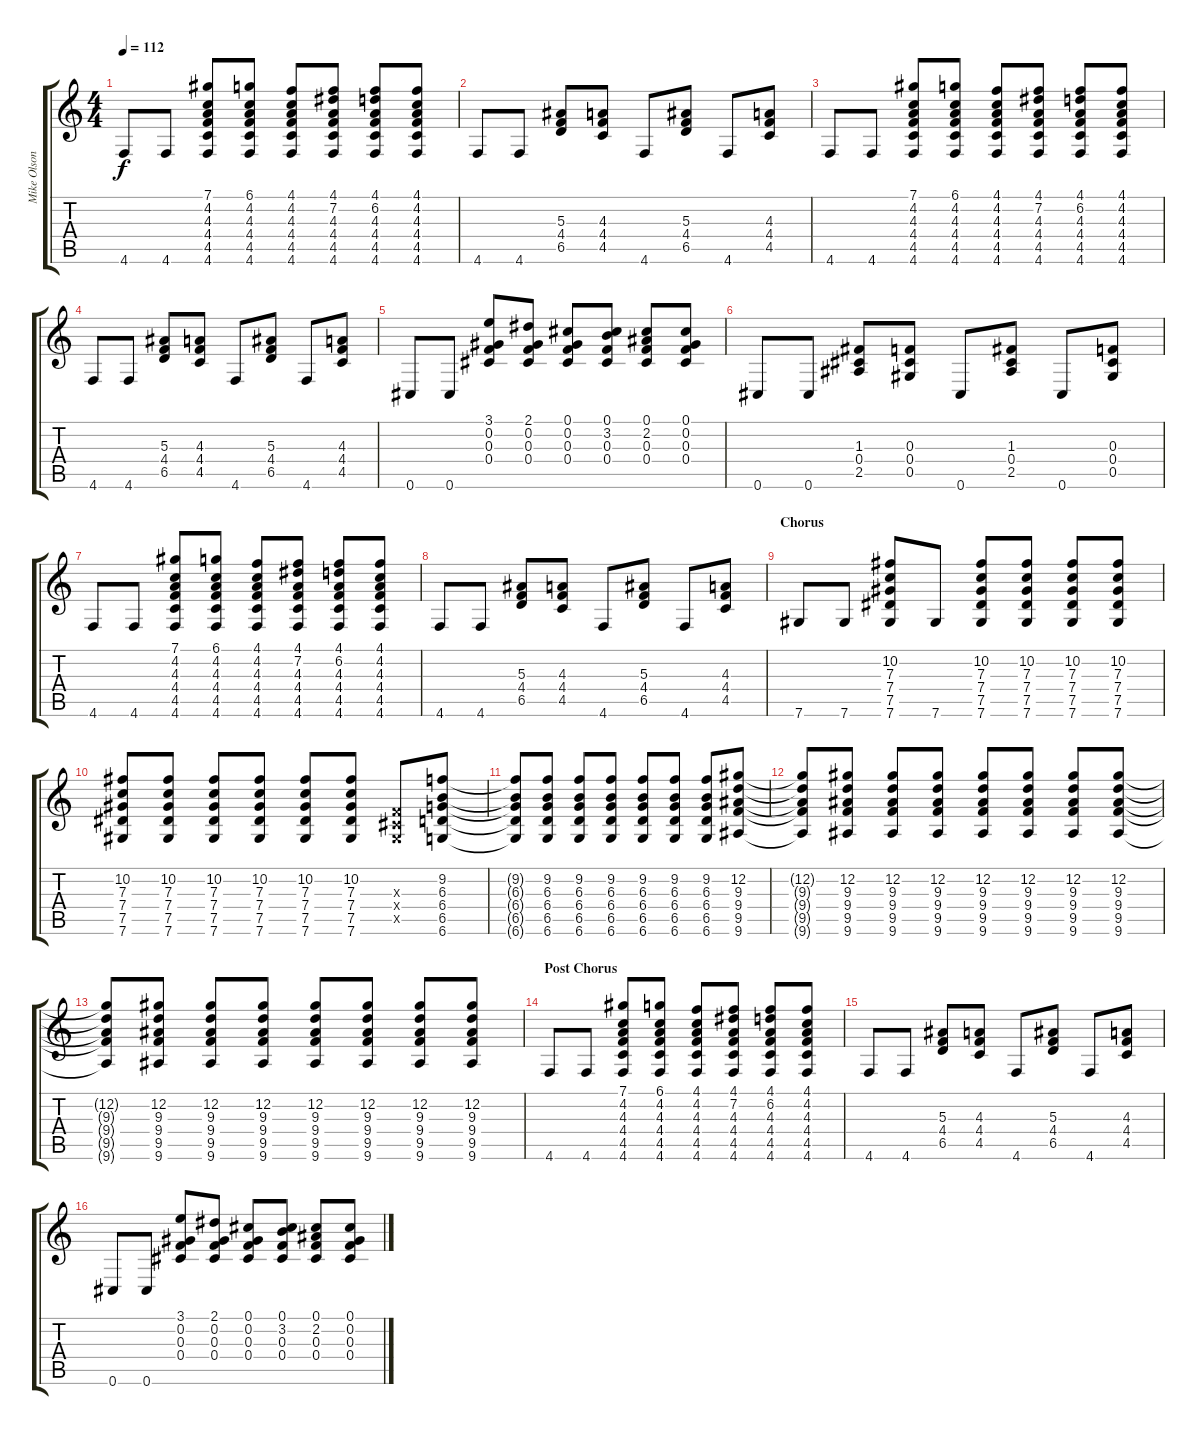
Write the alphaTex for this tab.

\track ("Mike Olson" "Mike Olson") {instrument acousticguitarsteel}
\staff {score tabs}
\tuning (Db4 Ab3 F3 Db3 Ab2 Db2) {hide}
\ts (4 4)
\tempo 112
\clef g2
\ks c
4.6.8{dy f} 4.6.8 (7.1 4.2 4.3 4.4 4.5 4.6).8 (6.1 4.2 4.3 4.4 4.5 4.6).8 (4.1 4.2 4.3 4.4 4.5 4.6).8 (4.1 7.2 4.3 4.4 4.5 4.6).8 (4.1 6.2 4.3 4.4 4.5 4.6).8 (4.1 4.2 4.3 4.4 4.5 4.6).8 |
4.6.8 4.6.8 (5.3 4.4 6.5).8 (4.3 4.4 4.5).8 4.6.8 (5.3 4.4 6.5).8 4.6.8 (4.3 4.4 4.5).8 |
4.6.8 4.6.8 (7.1 4.2 4.3 4.4 4.5 4.6).8 (6.1 4.2 4.3 4.4 4.5 4.6).8 (4.1 4.2 4.3 4.4 4.5 4.6).8 (4.1 7.2 4.3 4.4 4.5 4.6).8 (4.1 6.2 4.3 4.4 4.5 4.6).8 (4.1 4.2 4.3 4.4 4.5 4.6).8 |
4.6.8 4.6.8 (5.3 4.4 6.5).8 (4.3 4.4 4.5).8 4.6.8 (5.3 4.4 6.5).8 4.6.8 (4.3 4.4 4.5).8 |
0.6.8 0.6.8 (3.1 0.2 0.3 0.4).8 (2.1 0.2 0.3 0.4).8 (0.1 0.2 0.3 0.4).8 (0.1 3.2 0.3 0.4).8 (0.1 2.2 0.3 0.4).8 (0.1 0.2 0.3 0.4).8 |
0.6.8 0.6.8 (1.3 0.4 2.5).8 (0.3 0.4 0.5).8 0.6.8 (1.3 0.4 2.5).8 0.6.8 (0.3 0.4 0.5).8 |
4.6.8 4.6.8 (7.1 4.2 4.3 4.4 4.5 4.6).8 (6.1 4.2 4.3 4.4 4.5 4.6).8 (4.1 4.2 4.3 4.4 4.5 4.6).8 (4.1 7.2 4.3 4.4 4.5 4.6).8 (4.1 6.2 4.3 4.4 4.5 4.6).8 (4.1 4.2 4.3 4.4 4.5 4.6).8 |
4.6.8 4.6.8 (5.3 4.4 6.5).8 (4.3 4.4 4.5).8 4.6.8 (5.3 4.4 6.5).8 4.6.8 (4.3 4.4 4.5).8 |
\section ("" "Chorus")
7.6.8 7.6.8 (10.2 7.3 7.4 7.5 7.6).8 7.6.8 (10.2 7.3 7.4 7.5 7.6).8 (10.2 7.3 7.4 7.5 7.6).8 (10.2 7.3 7.4 7.5 7.6).8 (10.2 7.3 7.4 7.5 7.6).8 |
(10.2 7.3 7.4 7.5 7.6).8 (10.2 7.3 7.4 7.5 7.6).8 (10.2 7.3 7.4 7.5 7.6).8 (10.2 7.3 7.4 7.5 7.6).8 (10.2 7.3 7.4 7.5 7.6).8 (10.2 7.3 7.4 7.5 7.6).8 (0.3{x} 0.4{x} 0.5{x}).8 (9.2 6.3 6.4 6.5 6.6).8 |
(9.2{t} 6.3{t} 6.4{t} 6.5{t} 6.6{t}).8 (9.2 6.3 6.4 6.5 6.6).8 (9.2 6.3 6.4 6.5 6.6).8 (9.2 6.3 6.4 6.5 6.6).8 (9.2 6.3 6.4 6.5 6.6).8 (9.2 6.3 6.4 6.5 6.6).8 (9.2 6.3 6.4 6.5 6.6).8 (12.2 9.3 9.4 9.5 9.6).8 |
(12.2{t} 9.3{t} 9.4{t} 9.5{t} 9.6{t}).8 (12.2 9.3 9.4 9.5 9.6).8 (12.2 9.3 9.4 9.5 9.6).8 (12.2 9.3 9.4 9.5 9.6).8 (12.2 9.3 9.4 9.5 9.6).8 (12.2 9.3 9.4 9.5 9.6).8 (12.2 9.3 9.4 9.5 9.6).8 (12.2 9.3 9.4 9.5 9.6).8 |
(12.2{t} 9.3{t} 9.4{t} 9.5{t} 9.6{t}).8 (12.2 9.3 9.4 9.5 9.6).8 (12.2 9.3 9.4 9.5 9.6).8 (12.2 9.3 9.4 9.5 9.6).8 (12.2 9.3 9.4 9.5 9.6).8 (12.2 9.3 9.4 9.5 9.6).8 (12.2 9.3 9.4 9.5 9.6).8 (12.2 9.3 9.4 9.5 9.6).8 |
\section ("" "Post Chorus")
4.6.8 4.6.8 (7.1 4.2 4.3 4.4 4.5 4.6).8 (6.1 4.2 4.3 4.4 4.5 4.6).8 (4.1 4.2 4.3 4.4 4.5 4.6).8 (4.1 7.2 4.3 4.4 4.5 4.6).8 (4.1 6.2 4.3 4.4 4.5 4.6).8 (4.1 4.2 4.3 4.4 4.5 4.6).8 |
4.6.8 4.6.8 (5.3 4.4 6.5).8 (4.3 4.4 4.5).8 4.6.8 (5.3 4.4 6.5).8 4.6.8 (4.3 4.4 4.5).8 |
0.6.8 0.6.8 (3.1 0.2 0.3 0.4).8 (2.1 0.2 0.3 0.4).8 (0.1 0.2 0.3 0.4).8 (0.1 3.2 0.3 0.4).8 (0.1 2.2 0.3 0.4).8 (0.1 0.2 0.3 0.4).8
